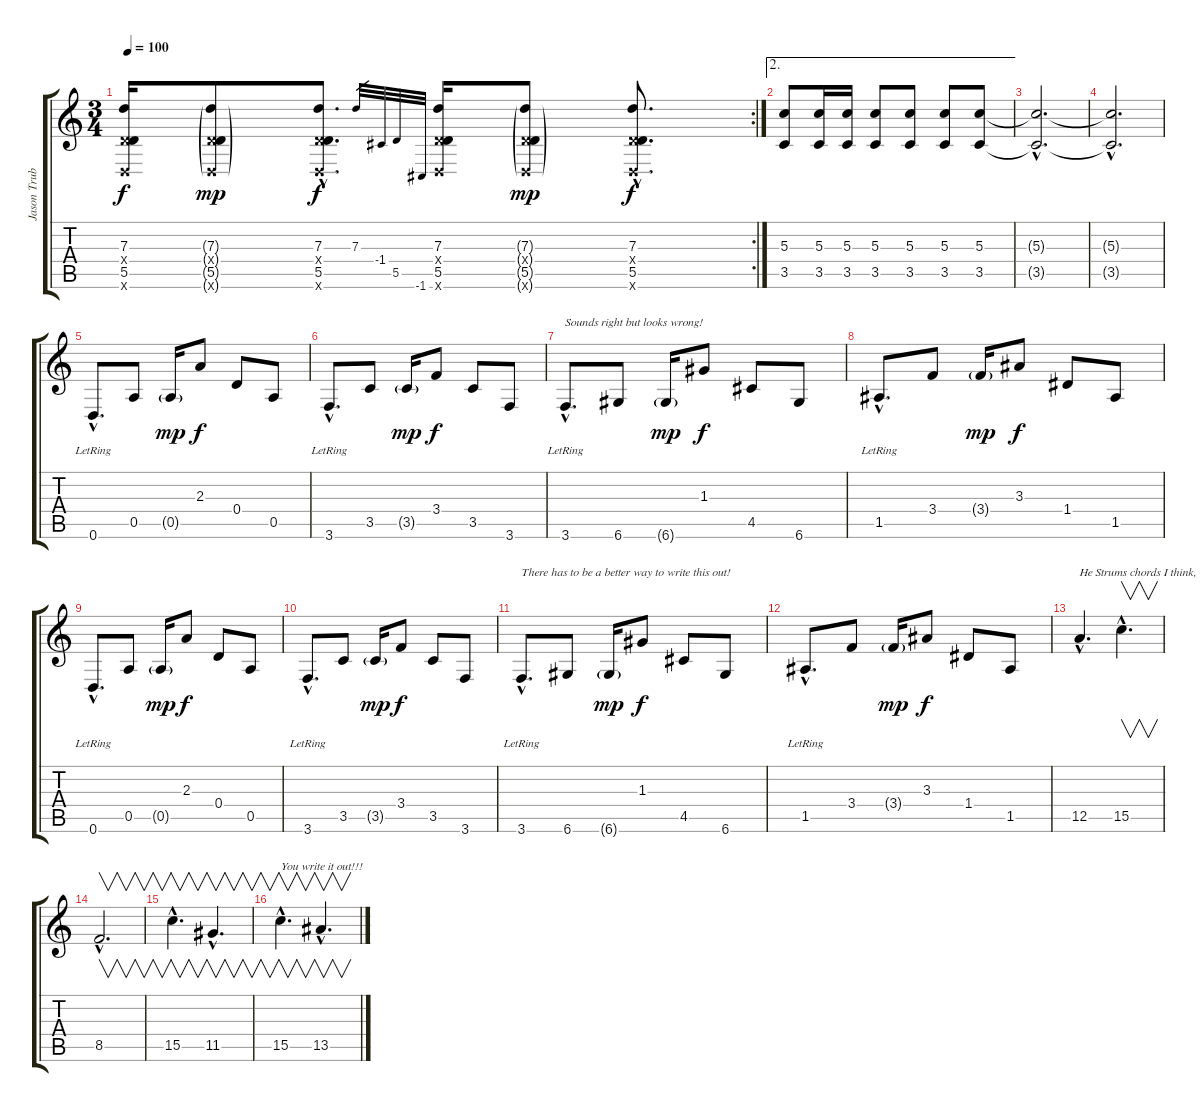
\track ("Jason Truby" "Jason Trub") {instrument distortionguitar}
\staff {score tabs}
\tuning (E4 B3 G3 D3 A2 D2) {hide}
\rc 2
\ts (3 4)
\tempo 100
\clef g2
\ks c
(7.3 0.4{x} 5.5 0.6{x}).16{dy f} (7.3{g} 0.4{g x} 5.5{g} 0.6{g x}).8{dy mp} (7.3{hac} 0.4{hac x} 5.5{hac} 0.6{hac x}).8{d dy f} 7.3.32{gr} -1.4.32{gr} 5.5.32{gr} -1.6.32{gr} (7.3 0.4{x} 5.5 0.6{x}).16 (7.3{g} 0.4{g x} 5.5{g} 0.6{g x}).8{dy mp} (7.3{hac} 0.4{hac x} 5.5{hac} 0.6{hac x}).8{d dy f} |
\ae 2
(5.3 3.5).8 (5.3 3.5).16 (5.3 3.5).16 (5.3 3.5).8 (5.3 3.5).8 (5.3 3.5).8 (5.3 3.5).8 |
(5.3{hac t} 3.5{hac t}).2{d} |
(5.3{hac t} 3.5{hac t}).2{d} |
0.6{hac lr}.8{d instrument electricguitarclean} 0.5.8 0.5{g}.16{dy mp} 2.3.8{dy f} 0.4.8 0.5.8 |
3.6{hac lr}.8{d instrument electricguitarclean} 3.5.8 3.5{g}.16{dy mp} 3.4.8{dy f} 3.5.8 3.6.8 |
3.6{hac lr}.8{d txt "Sounds right but looks wrong!" instrument electricguitarclean} 6.6.8 6.6{g}.16{dy mp} 1.3.8{dy f} 4.5.8 6.6.8 |
1.5{hac lr}.8{d instrument electricguitarclean} 3.4.8 3.4{g}.16{dy mp} 3.3.8{dy f} 1.4.8 1.5.8 |
0.6{hac lr}.8{d instrument electricguitarclean} 0.5.8 0.5{g}.16{dy mp} 2.3.8{dy f} 0.4.8 0.5.8 |
3.6{hac lr}.8{d instrument electricguitarclean} 3.5.8 3.5{g}.16{dy mp} 3.4.8{dy f} 3.5.8 3.6.8 |
3.6{hac lr}.8{d txt "There has to be a better way to write this out!" instrument electricguitarclean} 6.6.8 6.6{g}.16{dy mp} 1.3.8{dy f} 4.5.8 6.6.8 |
1.5{hac lr}.8{d instrument electricguitarclean} 3.4.8 3.4{g}.16{dy mp} 3.3.8{dy f} 1.4.8 1.5.8 |
12.5{hac}.4{d txt "He Strums chords I think, but...ehh!" instrument distortionguitar} 15.5{hac}.4{v d} |
8.5{hac}.2{v d} |
15.5{hac}.4{v d} 11.5{hac}.4{v d} |
15.5{hac}.4{v d txt "You write it out!!!"} 13.5{hac}.4{v d}
